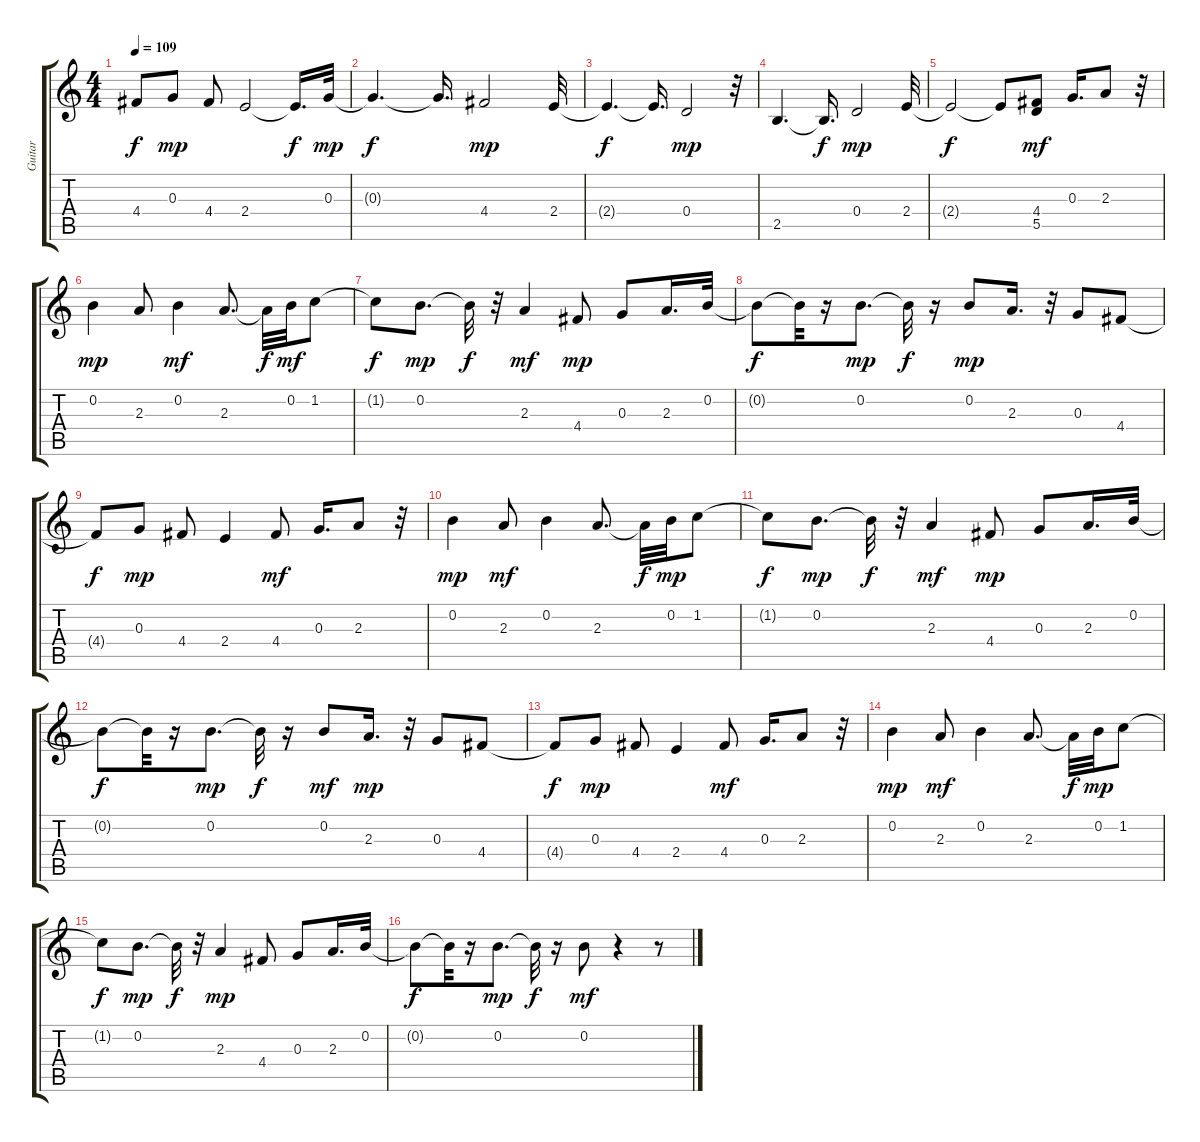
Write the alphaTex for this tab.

\track ("Guitar" "Guitar") {instrument distortionguitar}
\staff {score tabs}
\tuning (E4 B3 G3 D3 A2 E2) {hide}
\ts (4 4)
\tempo 109
\clef g2
\ks c
4.4{t}.8{dy f} 0.3.8{dy mp} 4.4.8 2.4.2 2.4{t}.16{d dy f} 0.3.32{dy mp} |
0.3{t}.4{d dy f} 0.3{t}.16{d} 4.4.2{dy mp} 2.4.32 |
2.4{t}.4{d dy f} 2.4{t}.16{d} 0.4.2{dy mp} r.32 |
2.5.4{d} 2.5{t}.16{d dy f} 0.4.2{dy mp} 2.4.32 |
2.4{t}.2{dy f} 2.4{t}.8 (4.4 5.5).8{dy mf} 0.3.16{d} 2.3.8 r.32 |
0.2.4{dy mp} 2.3.8 0.2.4{dy mf} 2.3.8{d} 2.3{t}.32{dy f} 0.2.32{dy mf} 1.2.8 |
1.2{t}.8{dy f} 0.2.8{d dy mp} 0.2{t}.32{dy f} r.32 2.3.4{dy mf} 4.4.8{dy mp} 0.3.8 2.3.16{d} 0.2.32 |
0.2{t}.8{dy f} 0.2{t}.32 r.16 0.2.8{d dy mp} 0.2{t}.32{dy f} r.16 0.2.8{dy mp} 2.3.16{d} r.32 0.3.8 4.4.8 |
4.4{t}.8{dy f} 0.3.8{dy mp} 4.4.8 2.4.4 4.4.8{dy mf} 0.3.16{d} 2.3.8 r.32 |
0.2.4{dy mp} 2.3.8{dy mf} 0.2.4 2.3.8{d} 2.3{t}.32{dy f} 0.2.32{dy mp} 1.2.8 |
1.2{t}.8{dy f} 0.2.8{d dy mp} 0.2{t}.32{dy f} r.32 2.3.4{dy mf} 4.4.8{dy mp} 0.3.8 2.3.16{d} 0.2.32 |
0.2{t}.8{dy f} 0.2{t}.32 r.16 0.2.8{d dy mp} 0.2{t}.32{dy f} r.16 0.2.8{dy mf} 2.3.16{d dy mp} r.32 0.3.8 4.4.8 |
4.4{t}.8{dy f} 0.3.8{dy mp} 4.4.8 2.4.4 4.4.8{dy mf} 0.3.16{d} 2.3.8 r.32 |
0.2.4{dy mp} 2.3.8{dy mf} 0.2.4 2.3.8{d} 2.3{t}.32{dy f} 0.2.32{dy mp} 1.2.8 |
1.2{t}.8{dy f} 0.2.8{d dy mp} 0.2{t}.32{dy f} r.32 2.3.4{dy mp} 4.4.8 0.3.8 2.3.16{d} 0.2.32 |
0.2{t}.8{dy f} 0.2{t}.32 r.16 0.2.8{d dy mp} 0.2{t}.32{dy f} r.16 0.2.8{dy mf} r.4 r.8
